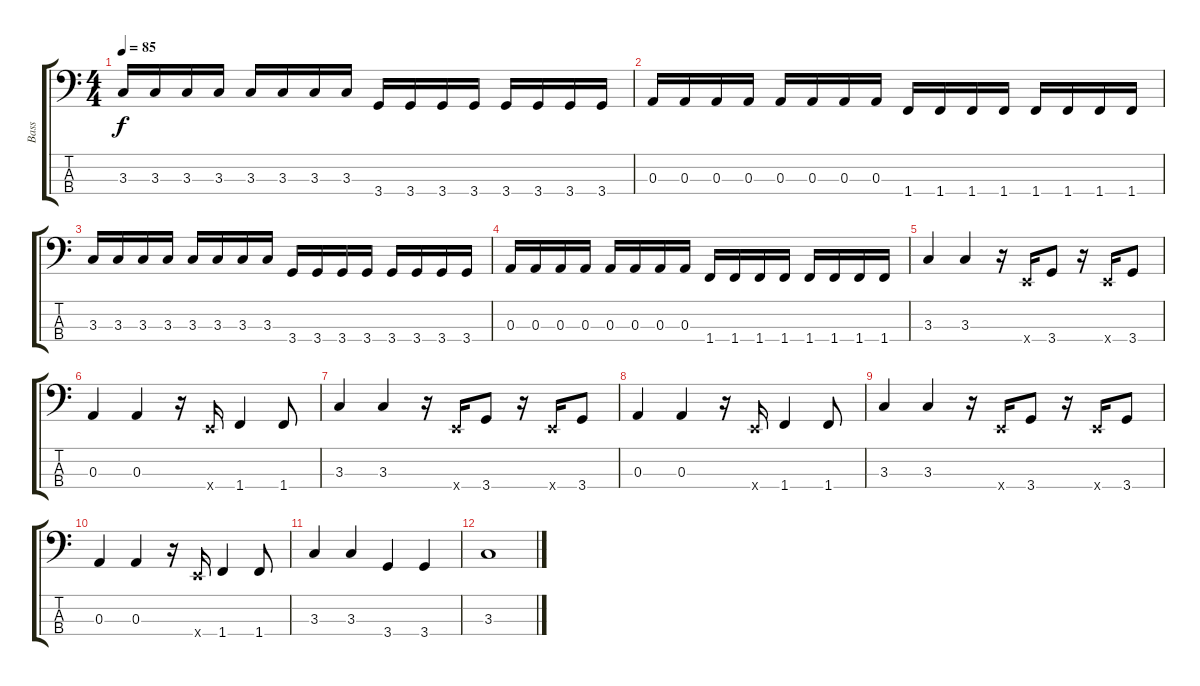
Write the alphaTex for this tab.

\track ("Bass" "Bass") {instrument electricbassfinger}
\staff {score tabs}
\tuning (G2 D2 A1 E1) {hide}
\ts (4 4)
\tempo 85
\clef f4
\ks c
3.3.16{dy f} 3.3.16 3.3.16 3.3.16 3.3.16 3.3.16 3.3.16 3.3.16 3.4.16 3.4.16 3.4.16 3.4.16 3.4.16 3.4.16 3.4.16 3.4.16 |
0.3.16 0.3.16 0.3.16 0.3.16 0.3.16 0.3.16 0.3.16 0.3.16 1.4.16 1.4.16 1.4.16 1.4.16 1.4.16 1.4.16 1.4.16 1.4.16 |
3.3.16 3.3.16 3.3.16 3.3.16 3.3.16 3.3.16 3.3.16 3.3.16 3.4.16 3.4.16 3.4.16 3.4.16 3.4.16 3.4.16 3.4.16 3.4.16 |
0.3.16 0.3.16 0.3.16 0.3.16 0.3.16 0.3.16 0.3.16 0.3.16 1.4.16 1.4.16 1.4.16 1.4.16 1.4.16 1.4.16 1.4.16 1.4.16 |
3.3.4 3.3.4 r.16 0.4{x}.16 3.4.8 r.16 0.4{x}.16 3.4.8 |
0.3.4 0.3.4 r.16 0.4{x}.16 1.4.4 1.4.8 |
3.3.4 3.3.4 r.16 0.4{x}.16 3.4.8 r.16 0.4{x}.16 3.4.8 |
0.3.4 0.3.4 r.16 0.4{x}.16 1.4.4 1.4.8 |
3.3.4 3.3.4 r.16 0.4{x}.16 3.4.8 r.16 0.4{x}.16 3.4.8 |
0.3.4 0.3.4 r.16 0.4{x}.16 1.4.4 1.4.8 |
3.3.4 3.3.4 3.4.4 3.4.4 |
3.3.1
